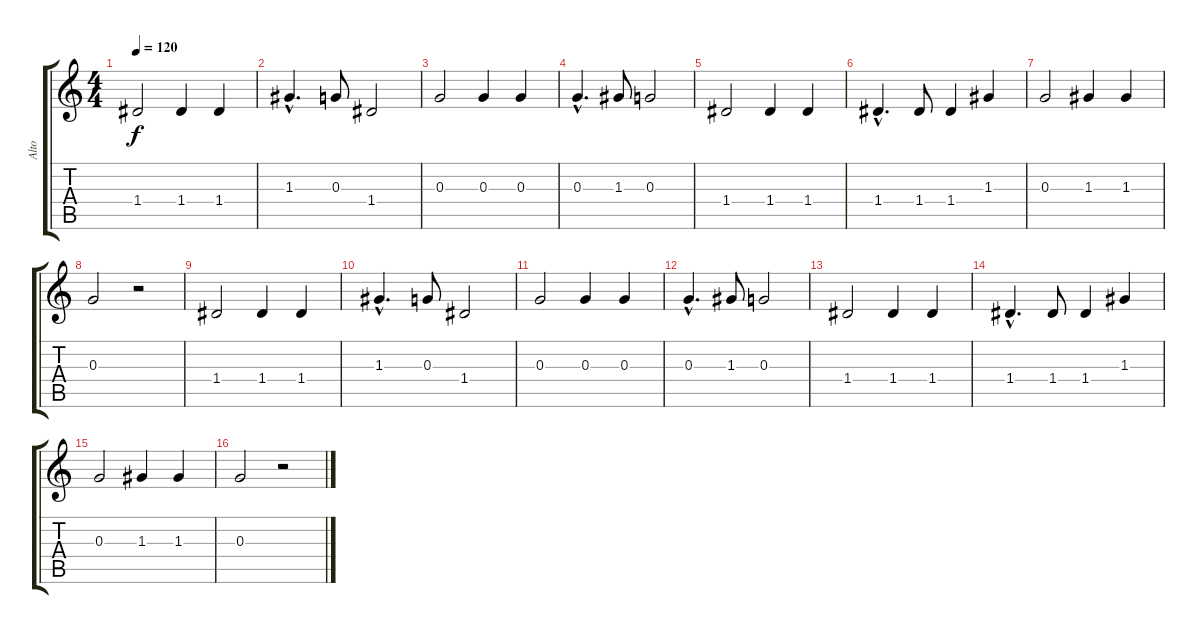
\track ("Alto" "Alto") {instrument distortionguitar}
\staff {score tabs}
\tuning (E4 B3 G3 D3 A2 E2) {hide}
\ts (4 4)
\tempo 120
\clef g2
\ks c
1.4.2{dy f instrument distortionguitar} 1.4.4 1.4.4 |
1.3{hac}.4{d} 0.3.8 1.4.2 |
0.3.2 0.3.4 0.3.4 |
0.3{hac}.4{d} 1.3.8 0.3.2 |
1.4.2 1.4.4 1.4.4 |
1.4{hac}.4{d} 1.4.8 1.4.4 1.3.4 |
0.3.2 1.3.4 1.3.4 |
0.3.2 r.2 |
1.4.2 1.4.4 1.4.4 |
1.3{hac}.4{d} 0.3.8 1.4.2 |
0.3.2 0.3.4 0.3.4 |
0.3{hac}.4{d} 1.3.8 0.3.2 |
1.4.2 1.4.4 1.4.4 |
1.4{hac}.4{d} 1.4.8 1.4.4 1.3.4 |
0.3.2 1.3.4 1.3.4 |
0.3.2 r.2
